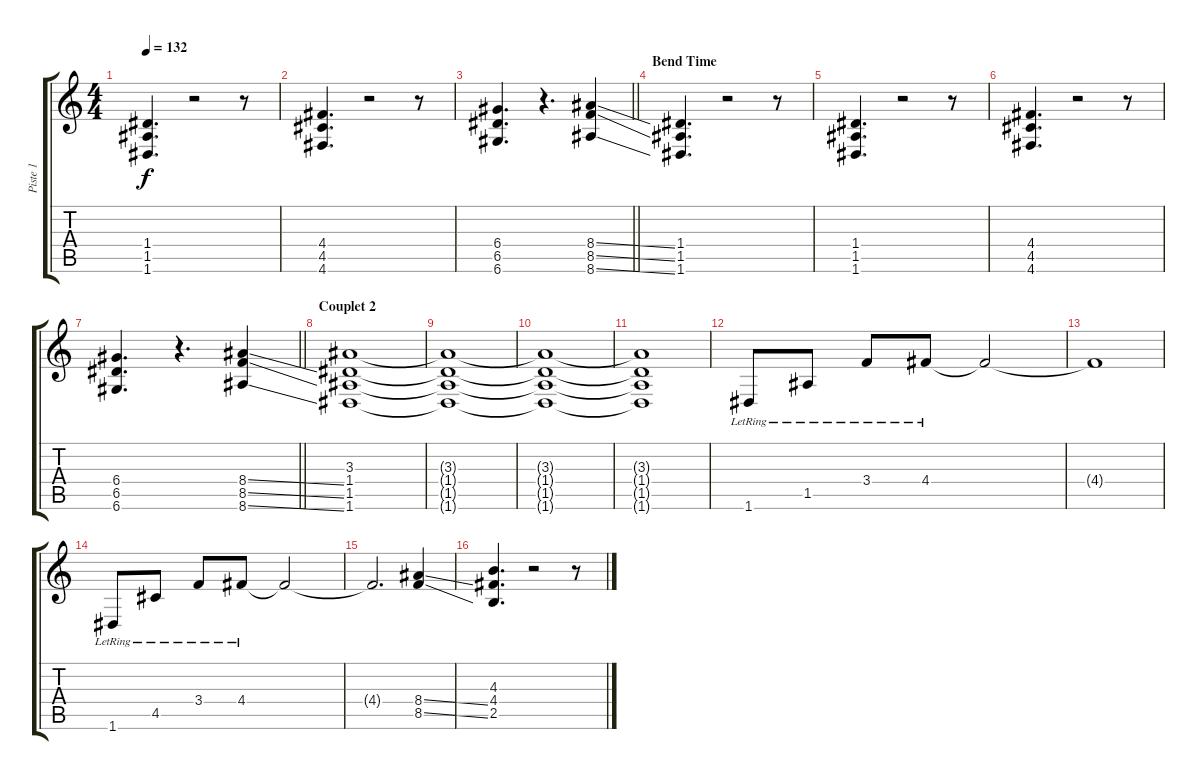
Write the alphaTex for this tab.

\track ("Piste 1" "Piste 1") {instrument distortionguitar}
\staff {score tabs}
\tuning (E4 B3 G3 D3 A2 D2) {hide}
\ts (4 4)
\tempo 132
\clef g2
\ks c
(1.4 1.5 1.6).4{d dy f} r.2 r.8 |
(4.4 4.5 4.6).4{d} r.2 r.8 |
\barLineRight lightlight
(6.4 6.5 6.6).4{d} r.4{d} (8.4{ss} 8.5{ss} 8.6{ss}).4 |
\section ("" "Bend Time")
(1.4 1.5 1.6).4{d} r.2 r.8 |
(1.4 1.5 1.6).4{d} r.2 r.8 |
(4.4 4.5 4.6).4{d} r.2 r.8 |
\barLineRight lightlight
(6.4 6.5 6.6).4{d} r.4{d} (8.4{ss} 8.5{ss} 8.6{ss}).4 |
\section ("" "Couplet 2")
(3.3 1.4 1.5 1.6).1{volume 4} |
(3.3{t} 1.4{t} 1.5{t} 1.6{t}).1 |
(3.3{t} 1.4{t} 1.5{t} 1.6{t}).1 |
(3.3{t} 1.4{t} 1.5{t} 1.6{t}).1 |
1.6{lr}.8{volume 13 instrument electricguitarclean} 1.5{lr}.8 3.4{lr}.8 4.4{lr}.8 4.4{t}.2 |
4.4{t}.1 |
1.6{lr}.8 4.5{lr}.8 3.4{lr}.8 4.4{lr}.8 4.4{t}.2 |
4.4{t}.2{d} (8.4{ss} 8.5{ss}).4{instrument distortionguitar} |
(4.3 4.4 2.5).4{d} r.2 r.8
